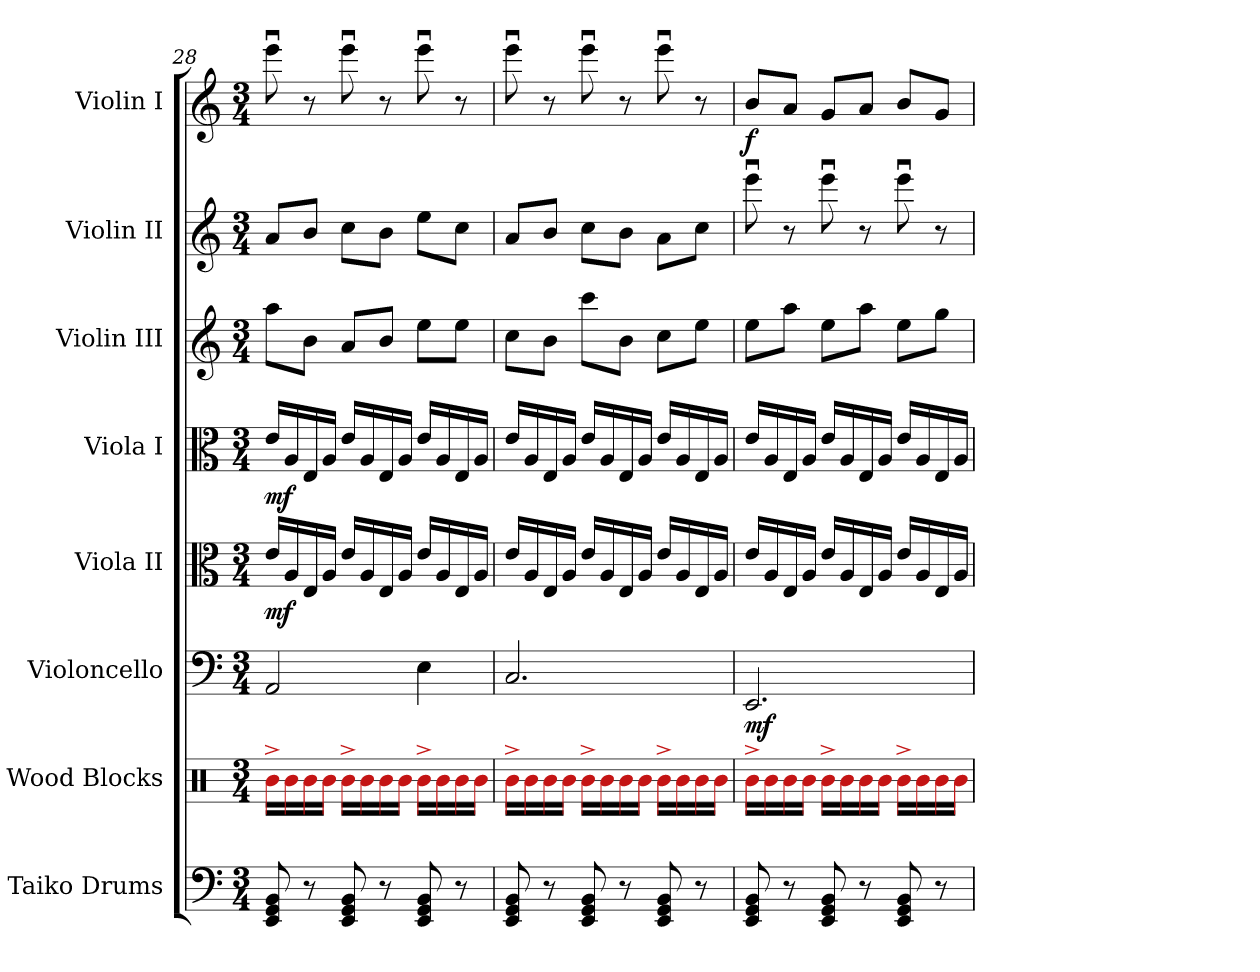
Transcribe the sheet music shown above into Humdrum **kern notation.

**kern	**kern	**kern	**dynam	**kern	**dynam	**kern	**dynam	**kern	**kern	**kern	**dynam
*part8	*part7	*part6	*part6	*part5	*part5	*part4	*part4	*part3	*part2	*part1	*part1
*staff8	*staff7	*staff6	*staff6	*staff5	*staff5	*staff4	*staff4	*staff3	*staff2	*staff1	*staff1
*I"Taiko Drums	*I"Wood Blocks	*I"Violoncello	*	*I"Viola II	*	*I"Viola I	*	*I"Violin III	*I"Violin II	*I"Violin I	*
*I'Taiko	*I'W.B.	*I'Vc.	*	*I'Vla.	*	*I'Vla.	*	*I'Vln.	*I'Vln. II	*I'Vln. I	*
*clefF4	*clefX	*clefF4	*	*clefC3	*	*clefC3	*	*clefG2	*clefG2	*clefG2	*
*ITrd-14c-24	*	*	*	*	*	*	*	*	*	*	*
*k[]	*k[]	*k[]	*	*k[]	*	*k[]	*	*k[]	*k[]	*k[]	*
*M3/4	*M3/4	*M3/4	*	*M3/4	*	*M3/4	*	*M3/4	*M3/4	*M3/4	*
=28	=28	=28	=28	=28	=28	=28	=28	=28	=28	=28	=28
!	!	!	!	!	!LO:DY:b	!	!LO:DY:b	!	!	!	!
8e/ 8g/ 8b/	16b^\LL	2AA/	.	16e/LL	mf	16e/LL	mf	8aa\L	8a/L	8eeeu\	.
.	16b\	.	.	16A/	.	16A/	.	.	.	.	.
8r	16b\	.	.	16E/	.	16E/	.	8b\J	8b/J	8r	.
.	16b\JJ	.	.	16A/JJ	.	16A/JJ	.	.	.	.	.
8e/ 8g/ 8b/	16b^\LL	.	.	16e/LL	.	16e/LL	.	8a/L	8cc\L	8eeeu\	.
.	16b\	.	.	16A/	.	16A/	.	.	.	.	.
8r	16b\	.	.	16E/	.	16E/	.	8b/J	8b\J	8r	.
.	16b\JJ	.	.	16A/JJ	.	16A/JJ	.	.	.	.	.
8e/ 8g/ 8b/	16b^\LL	4E\	.	16e/LL	.	16e/LL	.	8ee\L	8ee\L	8eeeu\	.
.	16b\	.	.	16A/	.	16A/	.	.	.	.	.
8r	16b\	.	.	16E/	.	16E/	.	8ee\J	8cc\J	8r	.
.	16b\JJ	.	.	16A/JJ	.	16A/JJ	.	.	.	.	.
=29	=29	=29	=29	=29	=29	=29	=29	=29	=29	=29	=29
8e/ 8g/ 8b/	16b^\LL	2.C/	.	16e/LL	.	16e/LL	.	8cc\L	8a/L	8eeeu\	.
.	16b\	.	.	16A/	.	16A/	.	.	.	.	.
8r	16b\	.	.	16E/	.	16E/	.	8b\J	8b/J	8r	.
.	16b\JJ	.	.	16A/JJ	.	16A/JJ	.	.	.	.	.
8e/ 8g/ 8b/	16b^\LL	.	.	16e/LL	.	16e/LL	.	8ccc\L	8cc\L	8eeeu\	.
.	16b\	.	.	16A/	.	16A/	.	.	.	.	.
8r	16b\	.	.	16E/	.	16E/	.	8b\J	8b\J	8r	.
.	16b\JJ	.	.	16A/JJ	.	16A/JJ	.	.	.	.	.
8e/ 8g/ 8b/	16b^\LL	.	.	16e/LL	.	16e/LL	.	8cc\L	8a\L	8eeeu\	.
.	16b\	.	.	16A/	.	16A/	.	.	.	.	.
8r	16b\	.	.	16E/	.	16E/	.	8ee\J	8cc\J	8r	.
.	16b\JJ	.	.	16A/JJ	.	16A/JJ	.	.	.	.	.
=30	=30	=30	=30	=30	=30	=30	=30	=30	=30	=30	=30
!	!	!	!LO:DY:b	!	!	!	!	!	!	!	!LO:DY:b
8e/ 8g/ 8b/	16b^\LL	2.EE/	mf	16e/LL	.	16e/LL	.	8ee\L	8eeeu\	8b/L	f
.	16b\	.	.	16A/	.	16A/	.	.	.	.	.
8r	16b\	.	.	16E/	.	16E/	.	8aa\J	8r	8a/J	.
.	16b\JJ	.	.	16A/JJ	.	16A/JJ	.	.	.	.	.
8e/ 8g/ 8b/	16b^\LL	.	.	16e/LL	.	16e/LL	.	8ee\L	8eeeu\	8g/L	.
.	16b\	.	.	16A/	.	16A/	.	.	.	.	.
8r	16b\	.	.	16E/	.	16E/	.	8aa\J	8r	8a/J	.
.	16b\JJ	.	.	16A/JJ	.	16A/JJ	.	.	.	.	.
8e/ 8g/ 8b/	16b^\LL	.	.	16e/LL	.	16e/LL	.	8ee\L	8eeeu\	8b/L	.
.	16b\	.	.	16A/	.	16A/	.	.	.	.	.
8r	16b\	.	.	16E/	.	16E/	.	8gg\J	8r	8g/J	.
.	16b\JJ	.	.	16A/JJ	.	16A/JJ	.	.	.	.	.
=	=	=	=	=	=	=	=	=	=	=	=
*-	*-	*-	*-	*-	*-	*-	*-	*-	*-	*-	*-
